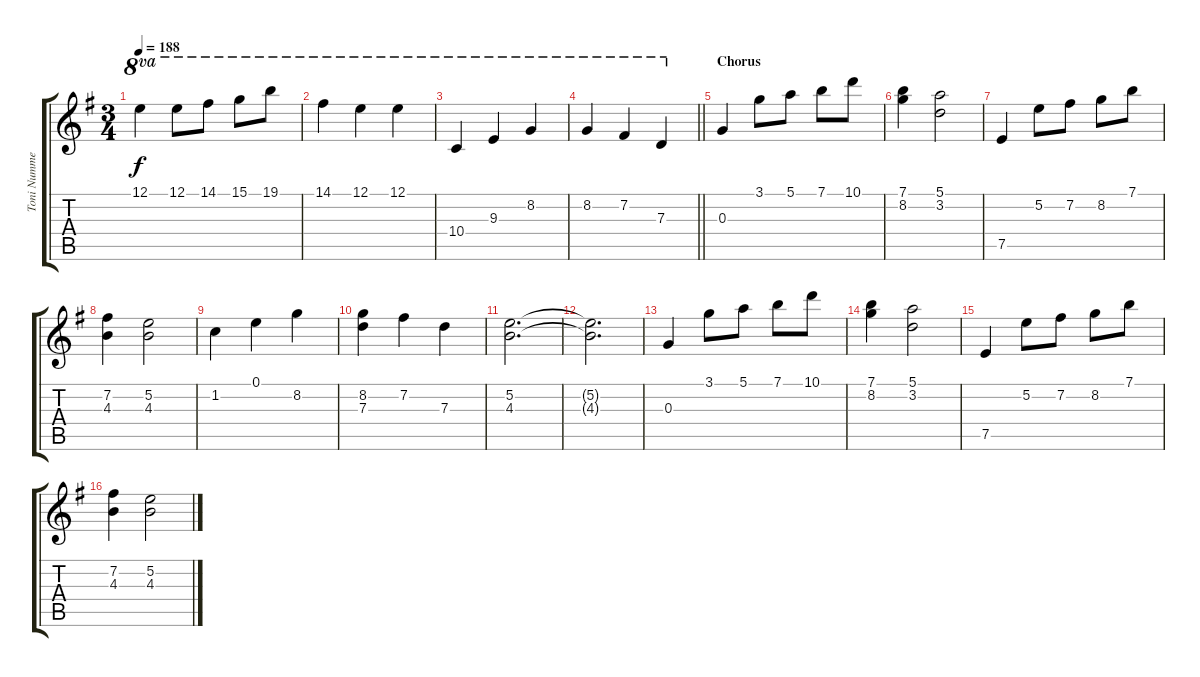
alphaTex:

\track ("Toni Nummelin (piano)" "Toni Numme") {instrument acousticgrandpiano}
\staff {score tabs}
\tuning (E5 B4 G4 D4 A3 E3) {hide}
\ts (3 4)
\tempo 188
\clef g2
\ks eminor
12.1.4{ot 8va dy f} 12.1.8{ot 8va} 14.1.8{ot 8va} 15.1.8{ot 8va} 19.1.8{ot 8va} |
14.1.4{ot 8va} 12.1.4{ot 8va} 12.1.4{ot 8va} |
10.4.4{ot 8va} 9.3.4{ot 8va} 8.2.4{ot 8va} |
\barLineRight lightlight
8.2.4{ot 8va} 7.2.4{ot 8va} 7.3.4{ot 8va} |
\section ("" "Chorus")
0.3.4 3.1.8 5.1.8 7.1.8 10.1.8 |
(7.1 8.2).4 (5.1 3.2).2 |
7.5.4 5.2.8 7.2.8 8.2.8 7.1.8 |
(7.2 4.3).4 (5.2 4.3).2 |
1.2.4 0.1.4 8.2.4 |
(8.2 7.3).4 7.2.4 7.3.4 |
(5.2 4.3).2{d} |
(5.2{t} 4.3{t}).2{d} |
0.3.4 3.1.8 5.1.8 7.1.8 10.1.8 |
(7.1 8.2).4 (5.1 3.2).2 |
7.5.4 5.2.8 7.2.8 8.2.8 7.1.8 |
(7.2 4.3).4 (5.2 4.3).2
